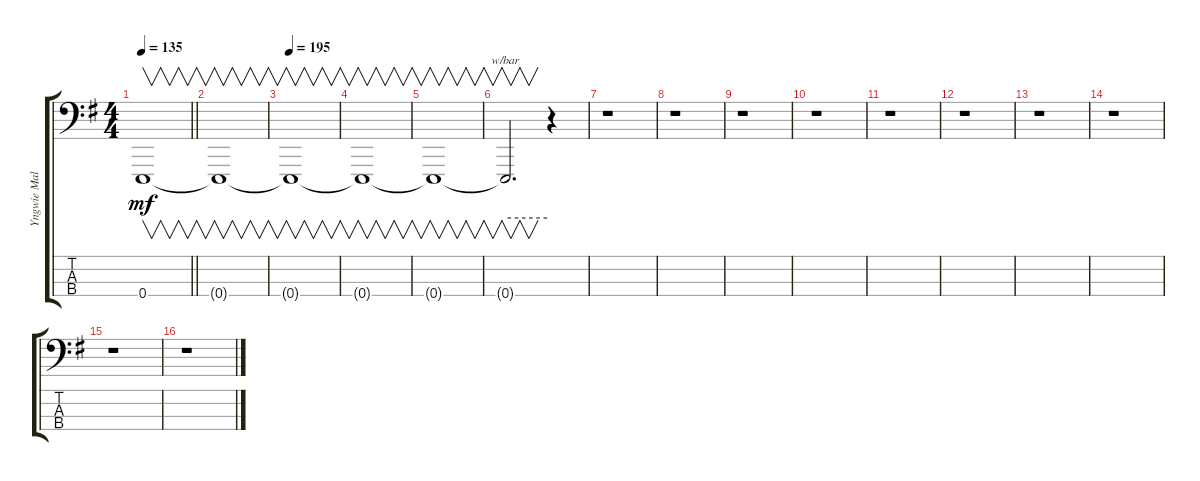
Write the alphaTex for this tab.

\track ("Yngwie Malmsteen-Moog Taurus synthesizer" "Yngwie Mal") {instrument synthbrass1}
\staff {score tabs}
\tuning (G2 D2 A1 E1) {hide}
\ts (4 4)
\tempo 135
\clef f4
\barLineRight lightlight
\ks g
0.4{t}.1{v dy mf} |
0.4{t}.1{v} |
\tempo 195
0.4{t}.1{v} |
0.4{t}.1{v} |
0.4{t}.1{v} |
0.4{t}.2{v d tbe (hold default 0 0 60 0)} r.4 |
r.1 |
r.1 |
r.1 |
r.1 |
r.1 |
r.1 |
r.1 |
r.1 |
r.1 |
r.1
